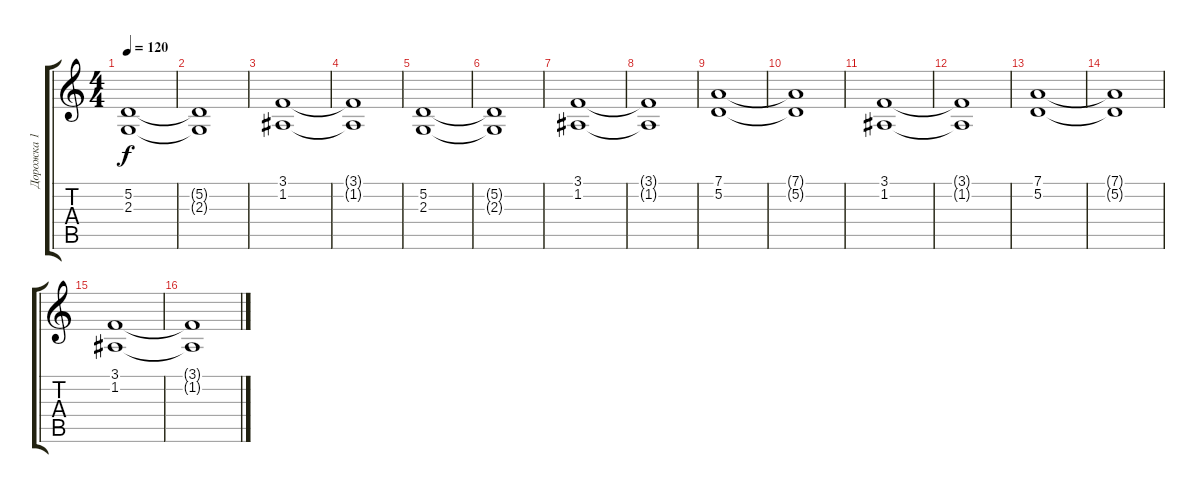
\track ("Дорожка 1" "Дорожка 1") {instrument stringensemble1}
\staff {score tabs}
\tuning (D4 A3 F3 C3 G2 D2) {hide}
\ts (4 4)
\tempo 120
\clef g2
\ks c
(5.2 2.3).1{dy f} |
(5.2{t} 2.3{t}).1 |
(3.1 1.2).1 |
(3.1{t} 1.2{t}).1 |
(5.2 2.3).1 |
(5.2{t} 2.3{t}).1 |
(3.1 1.2).1 |
(3.1{t} 1.2{t}).1 |
(7.1 5.2).1 |
(7.1{t} 5.2{t}).1 |
(3.1 1.2).1 |
(3.1{t} 1.2{t}).1 |
(7.1 5.2).1 |
(7.1{t} 5.2{t}).1 |
(3.1 1.2).1 |
(3.1{t} 1.2{t}).1
